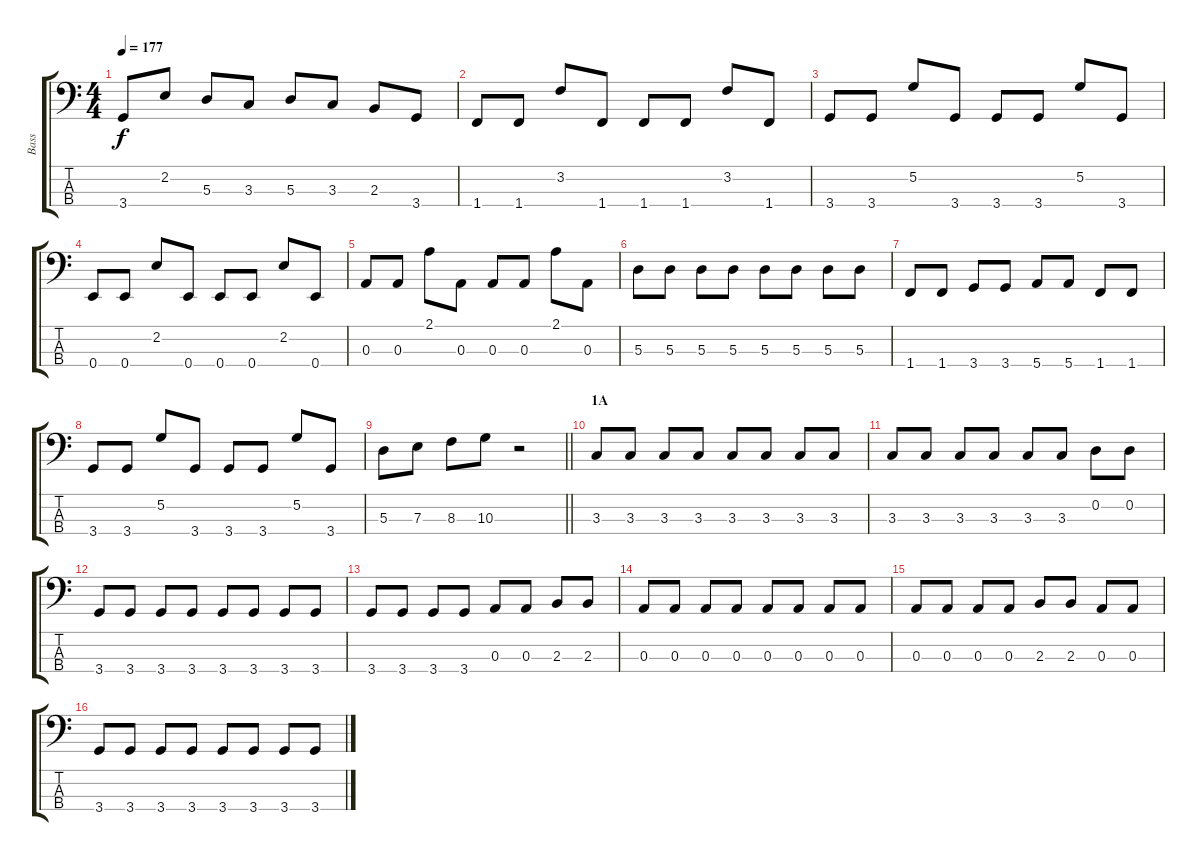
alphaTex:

\track ("Bass" "Bass") {instrument electricbasspick}
\staff {score tabs}
\tuning (G2 D2 A1 E1) {hide}
\ts (4 4)
\tempo 177
\clef f4
\ks c
3.4.8{dy f} 2.2.8 5.3.8 3.3.8 5.3.8 3.3.8 2.3.8 3.4.8 |
1.4.8 1.4.8 3.2.8 1.4.8 1.4.8 1.4.8 3.2.8 1.4.8 |
3.4.8 3.4.8 5.2.8 3.4.8 3.4.8 3.4.8 5.2.8 3.4.8 |
0.4.8 0.4.8 2.2.8 0.4.8 0.4.8 0.4.8 2.2.8 0.4.8 |
0.3.8 0.3.8 2.1.8 0.3.8 0.3.8 0.3.8 2.1.8 0.3.8 |
5.3.8 5.3.8 5.3.8 5.3.8 5.3.8 5.3.8 5.3.8 5.3.8 |
1.4.8 1.4.8 3.4.8 3.4.8 5.4.8 5.4.8 1.4.8 1.4.8 |
3.4.8 3.4.8 5.2.8 3.4.8 3.4.8 3.4.8 5.2.8 3.4.8 |
\barLineRight lightlight
5.3.8 7.3.8 8.3.8 10.3.8 r.2 |
\section ("" "1A")
3.3.8 3.3.8 3.3.8 3.3.8 3.3.8 3.3.8 3.3.8 3.3.8 |
3.3.8 3.3.8 3.3.8 3.3.8 3.3.8 3.3.8 0.2.8 0.2.8 |
3.4.8 3.4.8 3.4.8 3.4.8 3.4.8 3.4.8 3.4.8 3.4.8 |
3.4.8 3.4.8 3.4.8 3.4.8 0.3.8 0.3.8 2.3.8 2.3.8 |
0.3.8 0.3.8 0.3.8 0.3.8 0.3.8 0.3.8 0.3.8 0.3.8 |
0.3.8 0.3.8 0.3.8 0.3.8 2.3.8 2.3.8 0.3.8 0.3.8 |
3.4.8 3.4.8 3.4.8 3.4.8 3.4.8 3.4.8 3.4.8 3.4.8
